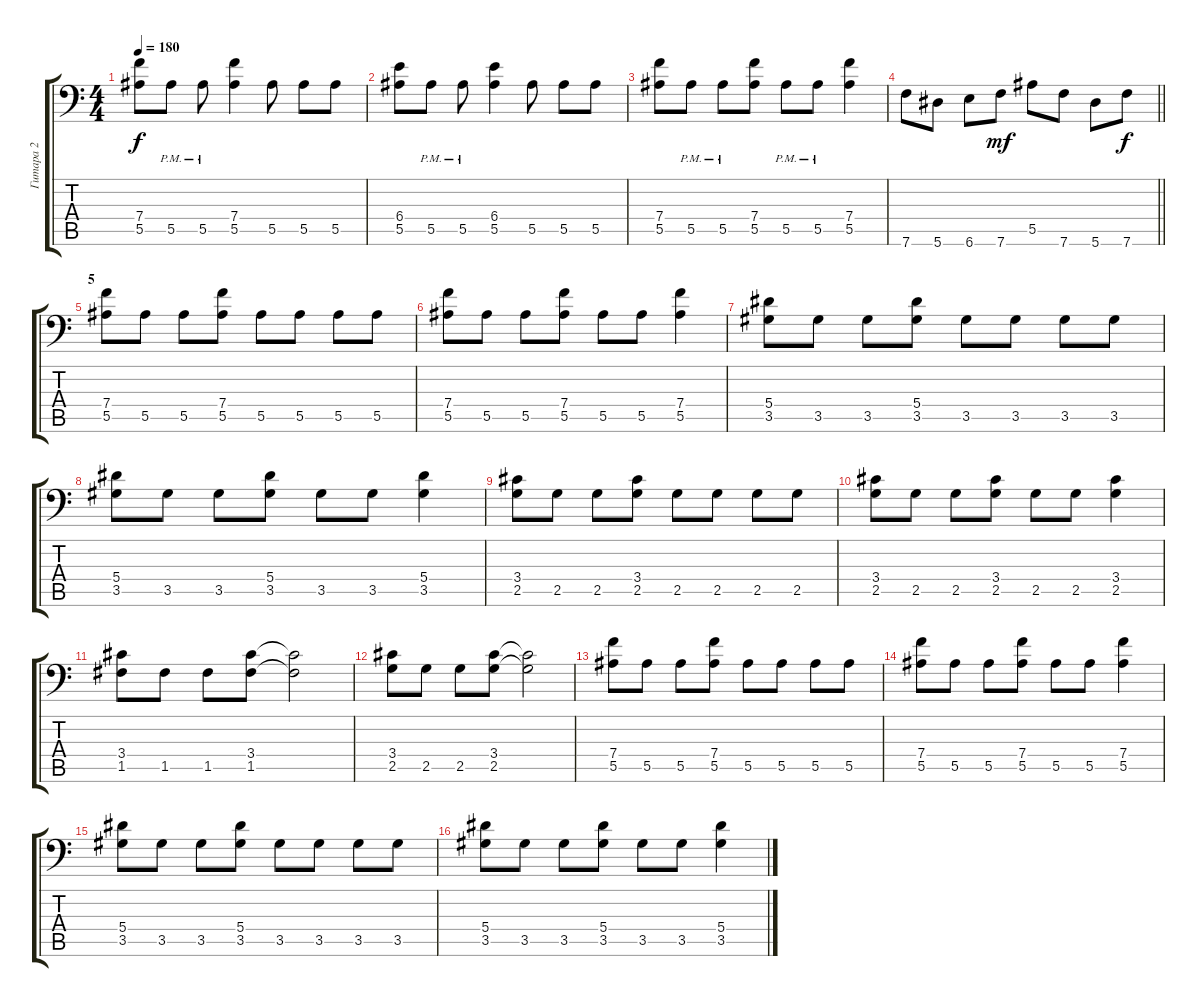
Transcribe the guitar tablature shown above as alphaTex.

\track ("Гитара 2" "Гитара 2") {instrument overdrivenguitar}
\staff {score tabs}
\tuning (C4 G3 Eb3 Bb2 F2 Bb1) {hide}
\ts (4 4)
\tempo 180
\clef f4
\ks c
(7.4 5.5).8{dy f} 5.5{pm}.8 5.5{pm}.8 (7.4 5.5).4 5.5.8 5.5.8 5.5.8 |
(6.4 5.5).8 5.5{pm}.8 5.5{pm}.8 (6.4 5.5).4 5.5.8 5.5.8 5.5.8 |
(7.4 5.5).8 5.5{pm}.8 5.5{pm}.8 (7.4 5.5).8 5.5{pm}.8 5.5{pm}.8 (7.4 5.5).4 |
\barLineRight lightlight
7.6.8 5.6.8 6.6.8 7.6.8{dy mf} 5.5.8 7.6.8 5.6.8 7.6.8{dy f} |
\section ("" "5")
(7.4 5.5).8 5.5.8 5.5.8 (7.4 5.5).8 5.5.8 5.5.8 5.5.8 5.5.8 |
(7.4 5.5).8 5.5.8 5.5.8 (7.4 5.5).8 5.5.8 5.5.8 (7.4 5.5).4 |
(5.4 3.5).8 3.5.8 3.5.8 (5.4 3.5).8 3.5.8 3.5.8 3.5.8 3.5.8 |
(5.4 3.5).8 3.5.8 3.5.8 (5.4 3.5).8 3.5.8 3.5.8 (5.4 3.5).4 |
(3.4 2.5).8 2.5.8 2.5.8 (3.4 2.5).8 2.5.8 2.5.8 2.5.8 2.5.8 |
(3.4 2.5).8 2.5.8 2.5.8 (3.4 2.5).8 2.5.8 2.5.8 (3.4 2.5).4 |
(3.4 1.5).8 1.5.8 1.5.8 (3.4 1.5).8 (3.4{t} 1.5{t}).2 |
(3.4 2.5).8 2.5.8 2.5.8 (3.4 2.5).8 (3.4{t} 2.5{t}).2 |
(7.4 5.5).8 5.5.8 5.5.8 (7.4 5.5).8 5.5.8 5.5.8 5.5.8 5.5.8 |
(7.4 5.5).8 5.5.8 5.5.8 (7.4 5.5).8 5.5.8 5.5.8 (7.4 5.5).4 |
(5.4 3.5).8 3.5.8 3.5.8 (5.4 3.5).8 3.5.8 3.5.8 3.5.8 3.5.8 |
(5.4 3.5).8 3.5.8 3.5.8 (5.4 3.5).8 3.5.8 3.5.8 (5.4 3.5).4
